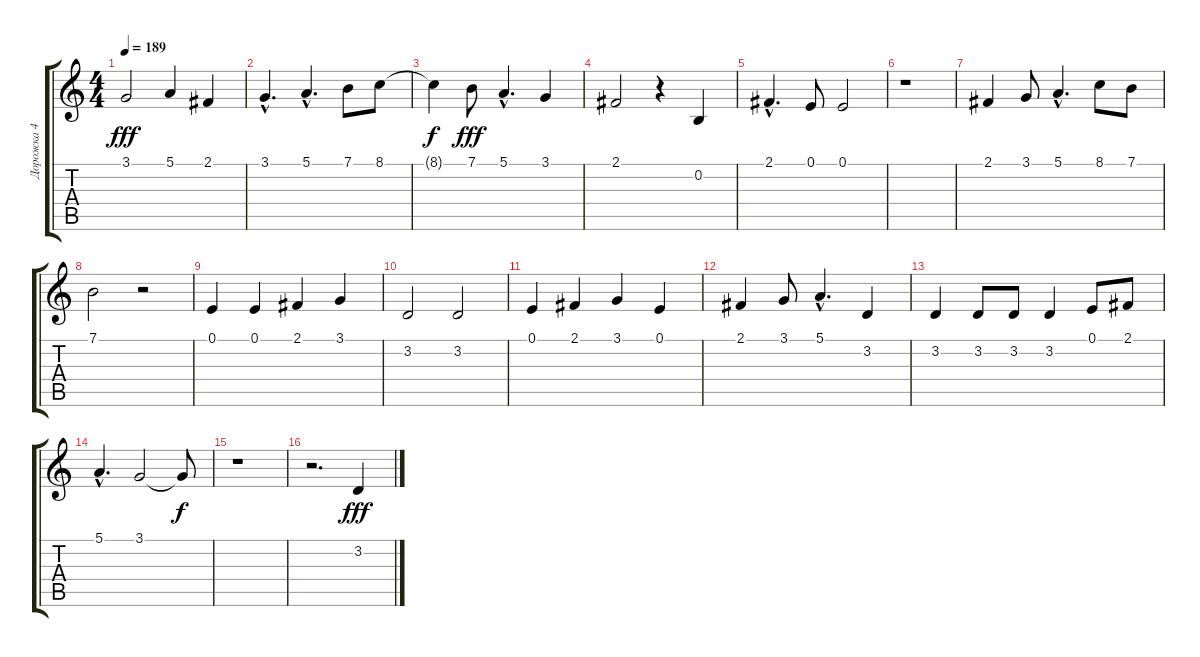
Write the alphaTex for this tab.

\track ("Дорожка 4" "Дорожка 4") {instrument baritonesax}
\staff {score tabs}
\tuning (E4 B3 G3 D3 A2 E2) {hide}
\ts (4 4)
\tempo 189
\clef g2
\ks c
3.1.2{dy fff} 5.1.4 2.1.4 |
3.1{hac}.4{d} 5.1{hac}.4{d} 7.1.8 8.1.8 |
8.1{t}.4{dy f} 7.1.8{dy fff} 5.1{hac}.4{d} 3.1.4 |
2.1.2 r.4 0.2.4 |
2.1{hac}.4{d} 0.1.8 0.1.2 |
r.1 |
2.1.4 3.1.8 5.1{hac}.4{d} 8.1.8 7.1.8 |
7.1.2 r.2 |
0.1.4 0.1.4 2.1.4 3.1.4 |
3.2.2 3.2.2 |
0.1.4 2.1.4 3.1.4 0.1.4 |
2.1.4 3.1.8 5.1{hac}.4{d} 3.2.4 |
3.2.4 3.2.8 3.2.8 3.2.4 0.1.8 2.1.8 |
5.1{hac}.4{d} 3.1.2 3.1{t}.8{dy f} |
r.1 |
r.2{d} 3.2.4{dy fff}
